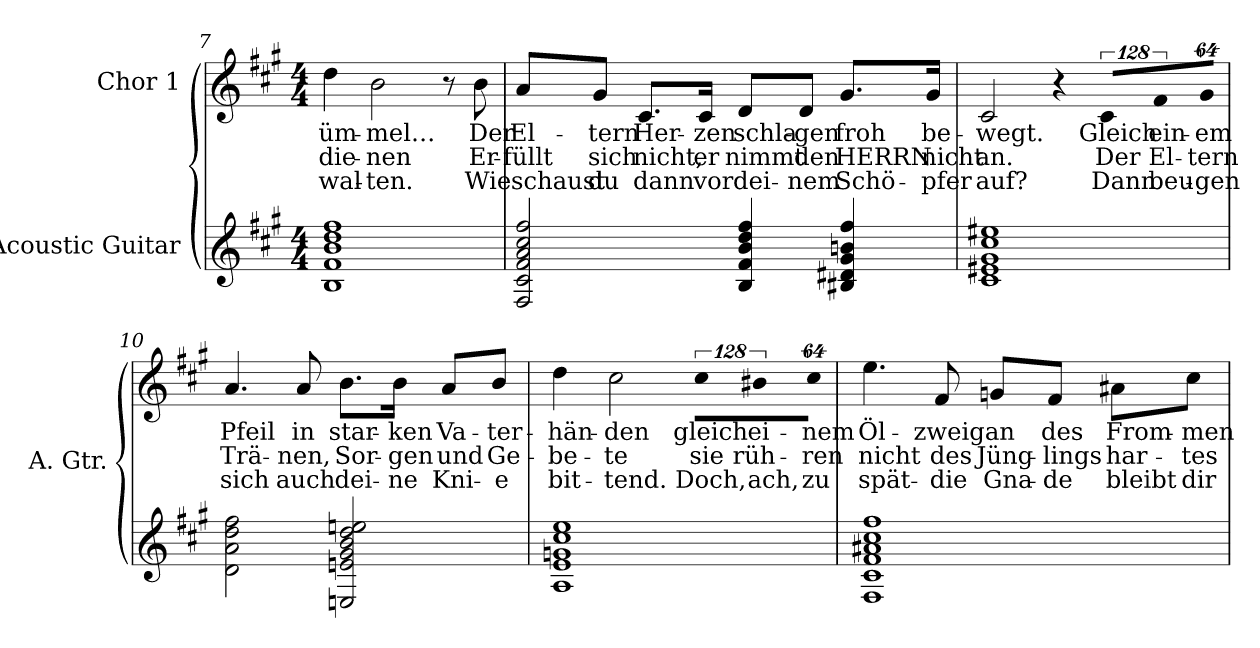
**kern	**kern	**text	**text	**text
*part2	*part1	*part1	*part1	*part1
*staff2	*staff1	*staff1	*staff1	*staff1
*I"Acoustic Guitar	*I"Chor 1	*	*	*
*I'A. Gtr.	*	*	*	*
!!LO:LB:g=z
*clefG2	*clefG2	*	*	*
*ITrd7c12	*	*	*	*
*k[f#c#g#]	*k[f#c#g#]	*	*	*
*f#:	*f#:	*	*	*
*M4/4	*M4/4	*	*	*
=7	=7	=7	=7	=7
!	!	!LO:LY:b:color=#000000	!LO:LY:b:color=#000000	!LO:LY:b:color=#000000
1BBi 1F#i 1Bi 1di 1f#i	4ddi\	-üm-	die-	wal-
!	!	!LO:LY:b:color=#000000	!LO:LY:b:color=#000000	!LO:LY:b:color=#000000
.	2bi\	-mel…	-nen	-ten.
.	8r	.	.	.
!	!	!LO:LY:b:color=#000000	!LO:LY:b:color=#000000	!LO:LY:b:color=#000000
.	8bi\	Der	Er-	Wie
=8	=8	=8	=8	=8
!	!	!LO:LY:b:color=#000000	!LO:LY:b:color=#000000	!LO:LY:b:color=#000000
2FF#i/ 2C#i 2F#i 2Ai 2c#i 2f#i	8ai/L	El-	-füllt	schaust
!	!	!LO:LY:b:color=#000000	!LO:LY:b:color=#000000	!LO:LY:b:color=#000000
.	8g#i/J	-tern	sich	du
!	!	!LO:LY:b:color=#000000	!LO:LY:b:color=#000000	!LO:LY:b:color=#000000
.	8.c#i/L	Her-	nicht,	dann
!	!	!LO:LY:b:color=#000000	!LO:LY:b:color=#000000	!LO:LY:b:color=#000000
.	16c#i/Jk	-zen	er	vor
!	!	!LO:LY:b:color=#000000	!LO:LY:b:color=#000000	!LO:LY:b:color=#000000
4BBi/ 4F#i 4Bi 4di 4f#i	8di/L	schla-	nimmt	dei-
!	!	!LO:LY:b:color=#000000	!LO:LY:b:color=#000000	!LO:LY:b:color=#000000
.	8di/J	-gen	den	-nem
!	!	!LO:LY:b:color=#000000	!LO:LY:b:color=#000000	!LO:LY:b:color=#000000
4BB#Xi/ 4D#Xi 4G#i 4Bni 4f#i	8.g#i/L	froh	HERRN	Schö-
!	!	!LO:LY:b:color=#000000	!LO:LY:b:color=#000000	!LO:LY:b:color=#000000
.	16g#i/Jk	be-	nicht	-pfer
=9	=9	=9	=9	=9
!	!	!LO:LY:b:color=#000000	!LO:LY:b:color=#000000	!LO:LY:b:color=#000000
1C#i 1E#Xi 1G#i 1c#i 1e#Xi	2c#i/	-wegt.	an.	auf?
.	4r	.	.	.
!	!LO:N:vis=8	!	!	!
!	!	!LO:LY:b:color=#000000	!LO:LY:b:color=#000000	!LO:LY:b:color=#000000
.	1024%85c#i/L	Gleich	Der	Dann
!	!LO:N:vis=8	!	!	!
!	!	!LO:LY:b:color=#000000	!LO:LY:b:color=#000000	!LO:LY:b:color=#000000
.	1024%85f#i/	ein-	El-	beu-
!	!LO:N:vis=8	!	!	!
!	!	!LO:LY:b:color=#000000	!LO:LY:b:color=#000000	!LO:LY:b:color=#000000
.	512%43g#i/J	-em	-tern	-gen
!!LO:PB:g=z
=10	=10	=10	=10	=10
!	!	!LO:LY:b:color=#000000	!LO:LY:b:color=#000000	!LO:LY:b:color=#000000
2Di\ 2Ai 2di 2f#i	4.ai/	Pfeil	Trä-	sich
!	!	!LO:LY:b:color=#000000	!LO:LY:b:color=#000000	!LO:LY:b:color=#000000
.	8ai/	in	-nen,	auch
!	!	!LO:LY:b:color=#000000	!LO:LY:b:color=#000000	!LO:LY:b:color=#000000
2EEni/ 2Eni 2G#i 2Bi 2di 2eni	8.bi\L	star-	Sor-	dei-
!	!	!LO:LY:b:color=#000000	!LO:LY:b:color=#000000	!LO:LY:b:color=#000000
.	16bi\Jk	-ken	-gen	-ne
!	!	!LO:LY:b:color=#000000	!LO:LY:b:color=#000000	!LO:LY:b:color=#000000
.	8ai/L	Va-	und	Kni-
!	!	!LO:LY:b:color=#000000	!LO:LY:b:color=#000000	!LO:LY:b:color=#000000
.	8bi/J	-ter-	Ge-	-e
=11	=11	=11	=11	=11
!	!	!LO:LY:b:color=#000000	!LO:LY:b:color=#000000	!LO:LY:b:color=#000000
1AAi 1Ei 1Gni 1c#i 1ei	4ddi\	-hän-	-be-	bit-
!	!	!LO:LY:b:color=#000000	!LO:LY:b:color=#000000	!LO:LY:b:color=#000000
.	2cc#i\	-den	-te	-tend.
!	!LO:N:vis=8	!	!	!
!	!	!LO:LY:b:color=#000000	!LO:LY:b:color=#000000	!LO:LY:b:color=#000000
.	1024%85cc#i\L	gleich	sie	Doch,
!	!LO:N:vis=8	!	!	!
!	!	!LO:LY:b:color=#000000	!LO:LY:b:color=#000000	!LO:LY:b:color=#000000
.	1024%85b#Xi\	ei-	rüh-	ach,
!	!LO:N:vis=8	!	!	!
!	!	!LO:LY:b:color=#000000	!LO:LY:b:color=#000000	!LO:LY:b:color=#000000
.	512%43cc#i\J	-nem	-ren	zu
=12	=12	=12	=12	=12
!	!	!LO:LY:b:color=#000000	!LO:LY:b:color=#000000	!LO:LY:b:color=#000000
1FF#i 1C#i 1F#i 1A#Xi 1c#i 1f#i	4.eei\	Öl-	nicht	spät-
!	!	!LO:LY:b:color=#000000	!LO:LY:b:color=#000000	!LO:LY:b:color=#000000
.	8f#i/	-zweig	des	-die
!	!	!LO:LY:b:color=#000000	!LO:LY:b:color=#000000	!LO:LY:b:color=#000000
.	8gni/L	an	Jüng-	Gna-
!	!	!LO:LY:b:color=#000000	!LO:LY:b:color=#000000	!LO:LY:b:color=#000000
.	8f#i/J	des	-lings	-de
!	!	!LO:LY:b:color=#000000	!LO:LY:b:color=#000000	!LO:LY:b:color=#000000
.	8a#Xi\L	From-	har-	bleibt
!	!	!LO:LY:b:color=#000000	!LO:LY:b:color=#000000	!LO:LY:b:color=#000000
.	8cc#i\J	-men	-tes	dir
=	=	=	=	=
*-	*-	*-	*-	*-
